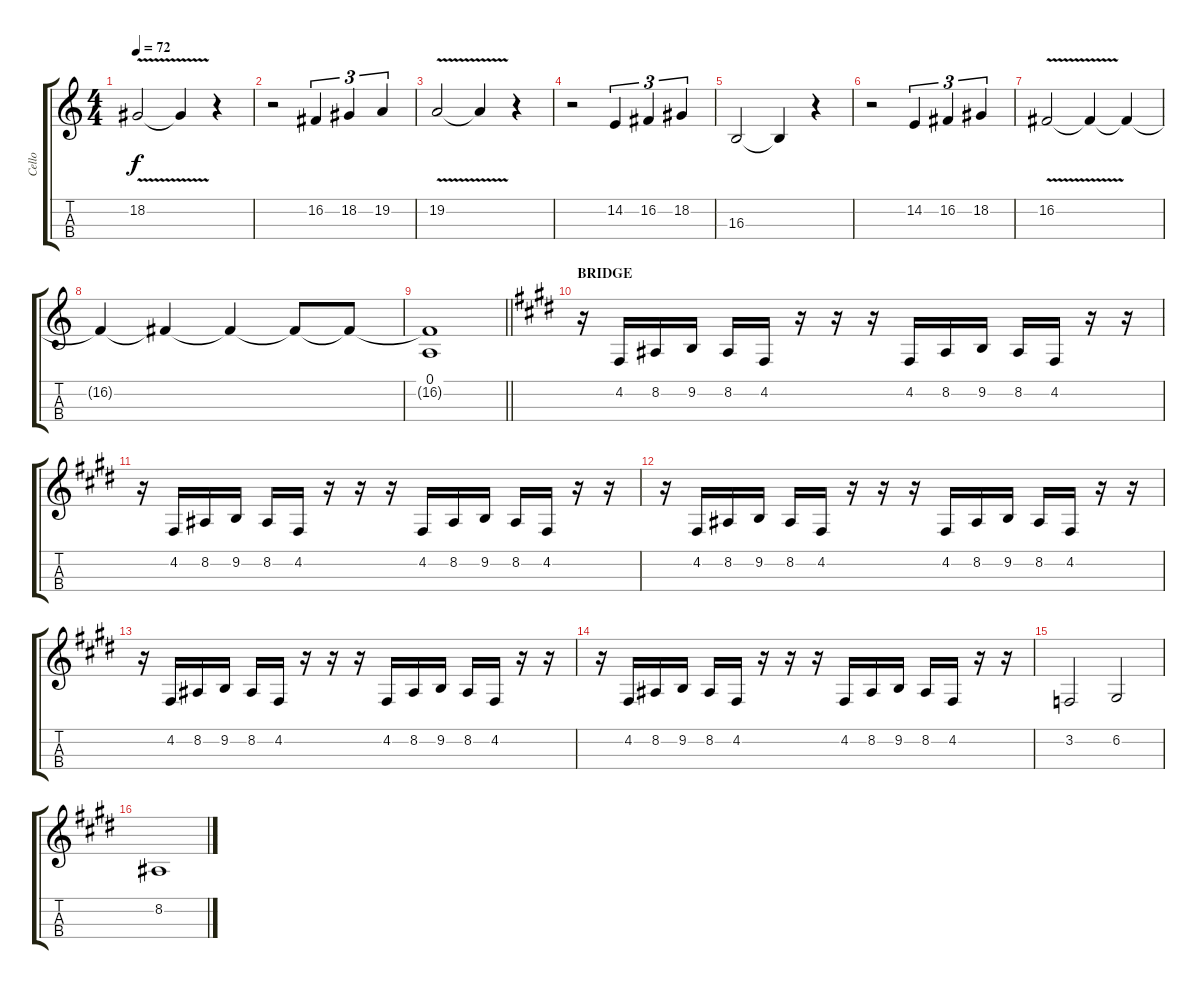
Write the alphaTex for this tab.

\track ("Cello" "Cello") {instrument cello}
\staff {score tabs}
\tuning (A3 D3 G2 C2) {hide}
\ts (4 4)
\tempo 72
\clef g2
\ks c
18.2{v}.2{dy f volume 10} 18.2{t}.4{volume 8} r.4 |
r.2{volume 16} 16.2.4{tu (3 2)} 18.2.4{tu (3 2)} 19.2.4{tu (3 2)} |
19.2{v}.2{volume 10} 19.2{t}.4{volume 8} r.4 |
r.2{volume 16} 14.2.4{tu (3 2)} 16.2.4{tu (3 2)} 18.2.4{tu (3 2)} |
16.3.2{volume 10} 16.3{t}.4{volume 8} r.4 |
r.2{volume 16} 14.2.4{tu (3 2)} 16.2.4{tu (3 2)} 18.2.4{tu (3 2)} |
16.2{v}.2{volume 7} 16.2{t}.4 16.2{t}.4 |
16.2{t}.4 16.2{t}.4 16.2{t}.4 16.2{t}.8 16.2{t}.8 |
\barLineRight lightlight
(0.1 16.2{t}).1 |
\section ("" "BRIDGE")
\ks e
r.16{volume 12} 4.2.16 8.2.16 9.2.16 8.2.16 4.2.16 r.16 r.16 r.16 4.2.16 8.2.16 9.2.16 8.2.16 4.2.16 r.16 r.16 |
r.16 4.2.16 8.2.16 9.2.16 8.2.16 4.2.16 r.16 r.16 r.16 4.2.16 8.2.16 9.2.16 8.2.16 4.2.16 r.16 r.16 |
r.16 4.2.16 8.2.16 9.2.16 8.2.16 4.2.16 r.16 r.16 r.16 4.2.16 8.2.16 9.2.16 8.2.16 4.2.16 r.16 r.16 |
r.16 4.2.16 8.2.16 9.2.16 8.2.16 4.2.16 r.16 r.16 r.16 4.2.16 8.2.16 9.2.16 8.2.16 4.2.16 r.16 r.16 |
r.16 4.2.16 8.2.16 9.2.16 8.2.16 4.2.16 r.16 r.16 r.16 4.2.16 8.2.16 9.2.16 8.2.16 4.2.16 r.16 r.16 |
3.2.2 6.2.2 |
8.2.1{volume 12}
